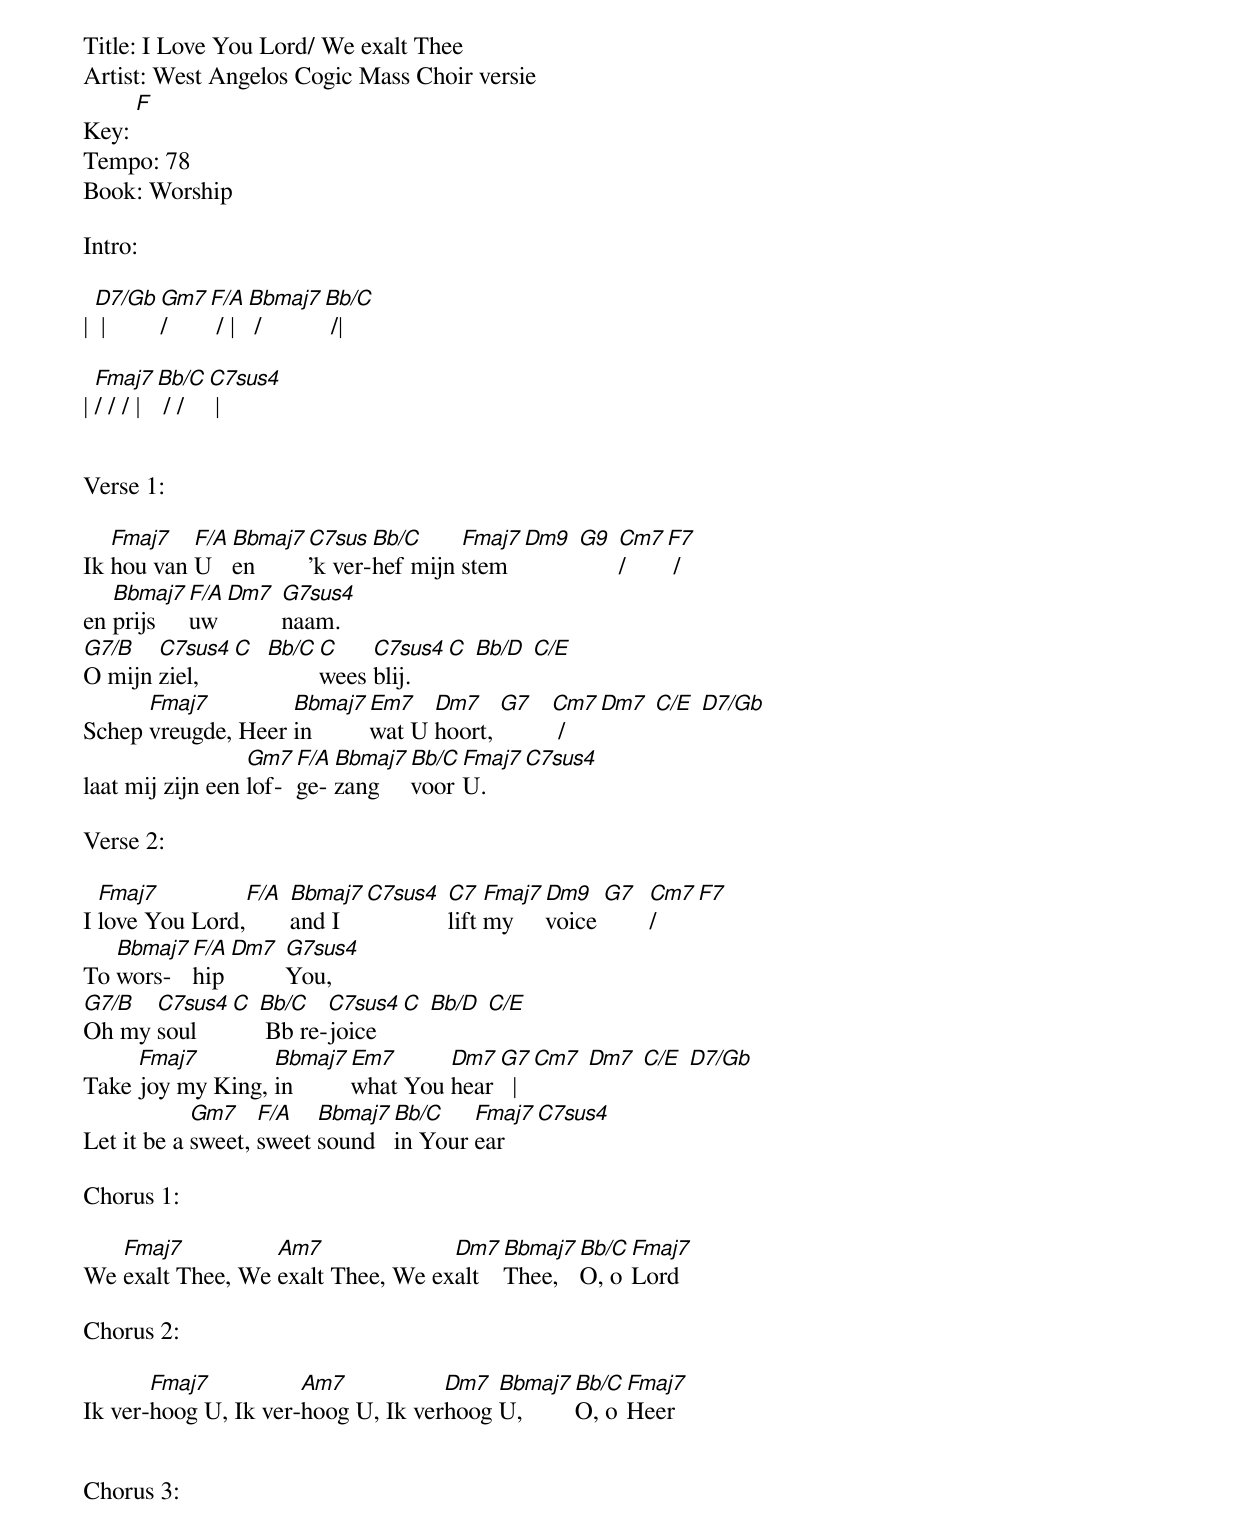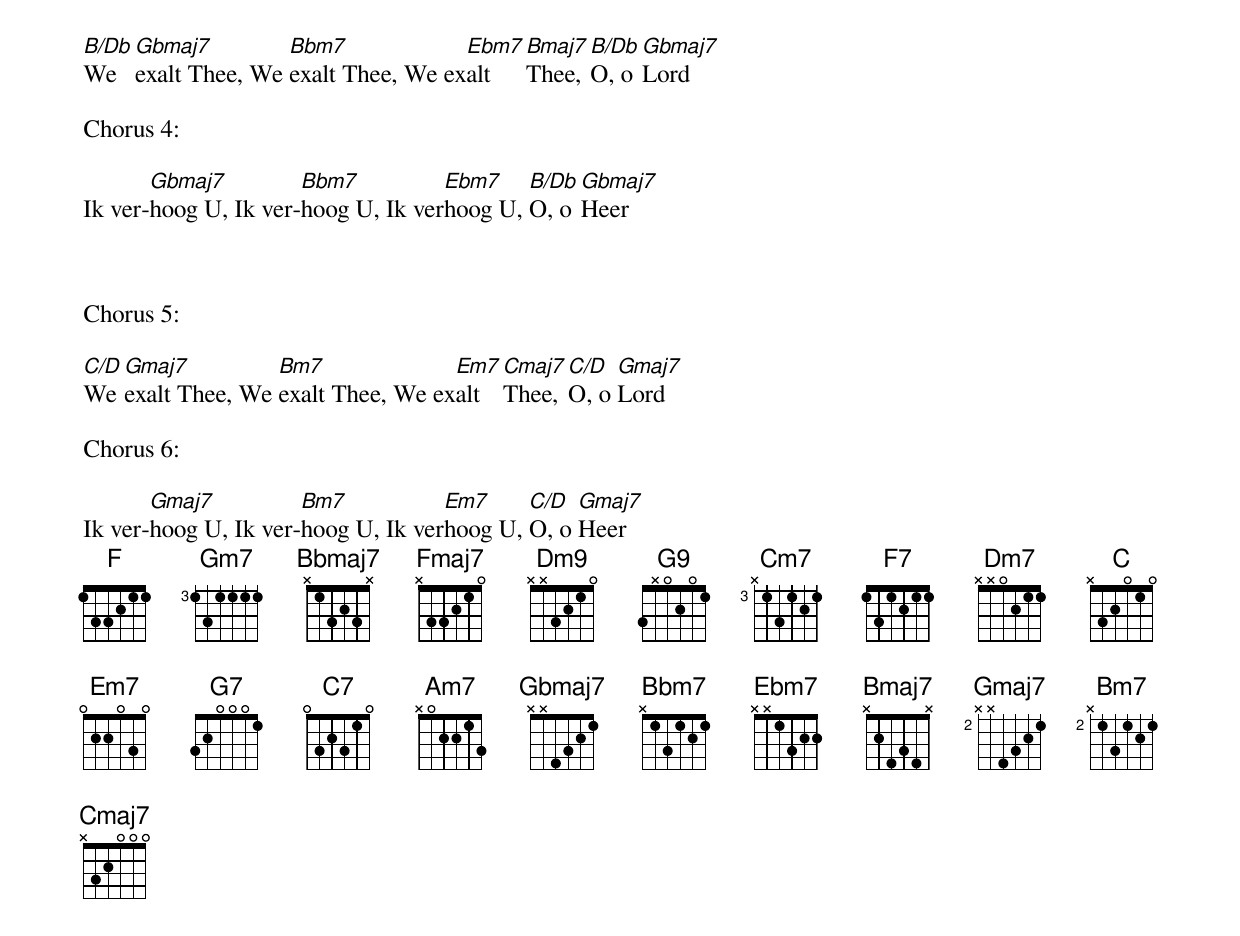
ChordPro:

Title: I Love You Lord/ We exalt Thee
Artist: West Angelos Cogic Mass Choir versie
Key: [F]
Tempo: 78
Book: Worship

Intro:

| [D7/Gb] | [Gm7]/ [F/A] / | [Bbmaj7] / [Bb/C] /|

| [Fmaj7]/ / / | [Bb/C] / / [C7sus4] |


Verse 1:

Ik [Fmaj7]hou van [F/A]U  [Bbmaj7]en [C7sus]'k ver-[Bb/C]hef mijn [Fmaj7]stem [Dm9] [G9] [Cm7]/ [F7] /
en [Bbmaj7]prijs [F/A]uw [Dm7] [G7sus4]naam.
[G7/B]O mijn [C7sus4]ziel, [C]  [Bb/C][C]wees [C7sus4]blij. [C] [Bb/D] [C/E]
Schep [Fmaj7]vreugde, Heer [Bbmaj7]in [Em7]wat U [Dm7]hoort, [G7]   [Cm7] / [Dm7] [C/E] [D7/Gb]
laat mij zijn een [Gm7]lof-[F/A]ge-[Bbmaj7]zang [Bb/C]voor [Fmaj7]U.[C7sus4]

Verse 2:

I [Fmaj7]love You Lord,[F/A] [Bbmaj7]and I [C7sus4] [C7]lift [Fmaj7]my [Dm9]voice [G7]  [Cm7]/ [F7]
To [Bbmaj7]wors-[F/A]hip [Dm7] [G7sus4]You,
[G7/B]Oh my [C7sus4]soul [C] [Bb/C] Bb re-[C7sus4]joice [C] [Bb/D] [C/E]
Take [Fmaj7]joy my King, [Bbmaj7]in [Em7]what You [Dm7]hear [G7]  | [Cm7] [Dm7] [C/E] [D7/Gb]
Let it be a [Gm7]sweet, [F/A]sweet [Bbmaj7]sound [Bb/C]in Your [Fmaj7]ear [C7sus4]

Chorus 1:

We [Fmaj7]exalt Thee, We [Am7]exalt Thee, We ex[Dm7]alt [Bbmaj7]Thee, [Bb/C]O, o [Fmaj7]Lord

Chorus 2:

Ik ver-[Fmaj7]hoog U, Ik ver-[Am7]hoog U, Ik ver[Dm7]hoog [Bbmaj7]U, [Bb/C]O, o [Fmaj7]Heer


Chorus 3:

[B/Db]We [Gbmaj7]exalt Thee, We [Bbm7]exalt Thee, We ex[Ebm7]alt [Bmaj7]Thee, [B/Db]O, o [Gbmaj7]Lord

Chorus 4:

Ik ver-[Gbmaj7]hoog U, Ik ver-[Bbm7]hoog U, Ik ver[Ebm7]hoog U, [B/Db]O, o [Gbmaj7]Heer



Chorus 5:

[C/D]We [Gmaj7]exalt Thee, We [Bm7]exalt Thee, We ex[Em7]alt [Cmaj7]Thee, [C/D]O, o [Gmaj7]Lord

Chorus 6:

Ik ver-[Gmaj7]hoog U, Ik ver-[Bm7]hoog U, Ik ver[Em7]hoog U, [C/D]O, o [Gmaj7]Heer
